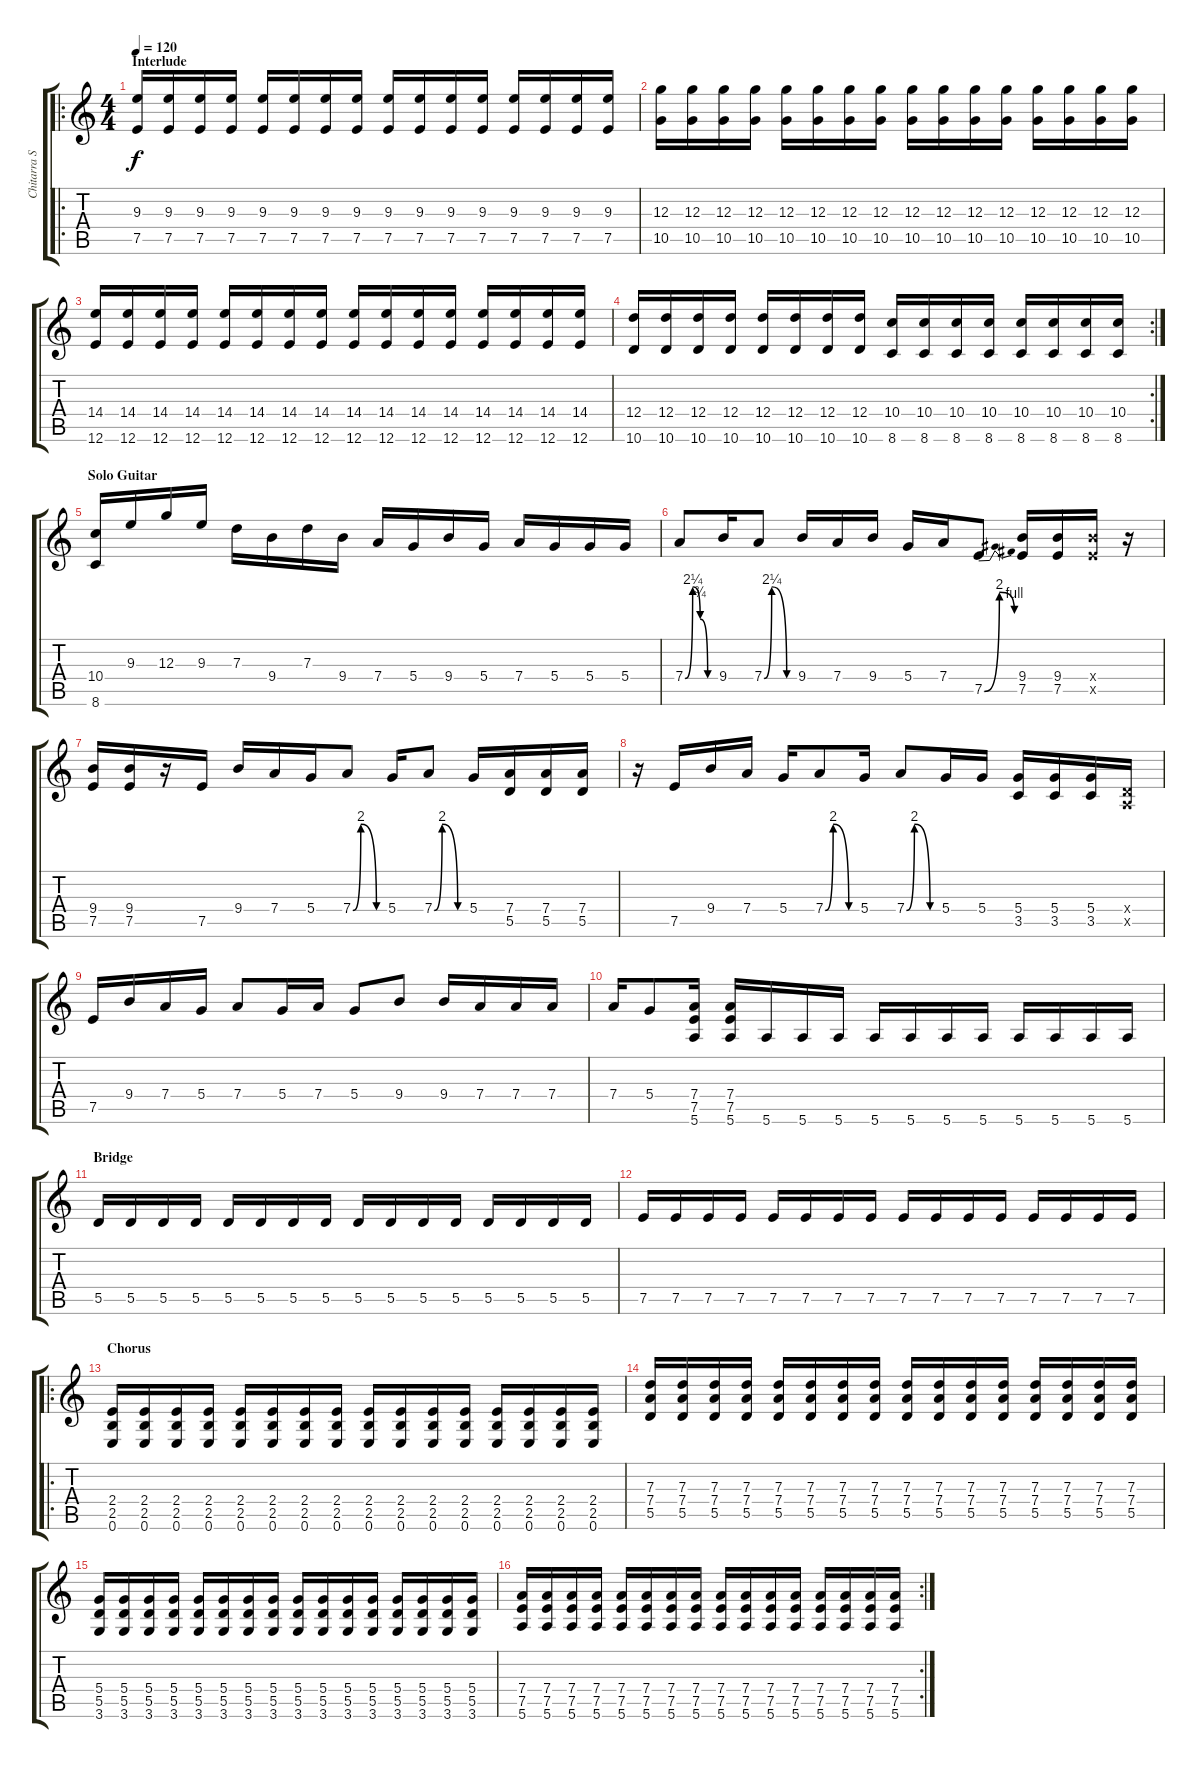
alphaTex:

\track ("Chitarra Solista" "Chitarra S") {instrument distortionguitar}
\staff {score tabs}
\tuning (E4 B3 G3 D3 A2 E2) {hide}
\ro
\ts (4 4)
\section ("" "Interlude")
\tempo 120
\clef g2
\ks c
(9.3 7.5).16{dy f volume 10 balance 10 instrument distortionguitar} (9.3 7.5).16 (9.3 7.5).16 (9.3 7.5).16 (9.3 7.5).16 (9.3 7.5).16 (9.3 7.5).16 (9.3 7.5).16 (9.3 7.5).16 (9.3 7.5).16 (9.3 7.5).16 (9.3 7.5).16 (9.3 7.5).16 (9.3 7.5).16 (9.3 7.5).16 (9.3 7.5).16 |
(12.3 10.5).16 (12.3 10.5).16 (12.3 10.5).16 (12.3 10.5).16 (12.3 10.5).16 (12.3 10.5).16 (12.3 10.5).16 (12.3 10.5).16 (12.3 10.5).16 (12.3 10.5).16 (12.3 10.5).16 (12.3 10.5).16 (12.3 10.5).16 (12.3 10.5).16 (12.3 10.5).16 (12.3 10.5).16 |
(14.4 12.6).16 (14.4 12.6).16 (14.4 12.6).16 (14.4 12.6).16 (14.4 12.6).16 (14.4 12.6).16 (14.4 12.6).16 (14.4 12.6).16 (14.4 12.6).16 (14.4 12.6).16 (14.4 12.6).16 (14.4 12.6).16 (14.4 12.6).16 (14.4 12.6).16 (14.4 12.6).16 (14.4 12.6).16 |
\rc 2
(12.4 10.6).16 (12.4 10.6).16 (12.4 10.6).16 (12.4 10.6).16 (12.4 10.6).16 (12.4 10.6).16 (12.4 10.6).16 (12.4 10.6).16 (10.4 8.6).16 (10.4 8.6).16 (10.4 8.6).16 (10.4 8.6).16 (10.4 8.6).16 (10.4 8.6).16 (10.4 8.6).16 (10.4 8.6).16 |
\section ("" "Solo Guitar")
(10.4 8.6).16{volume 14 instrument overdrivenguitar} 9.3.16 12.3.16 9.3.16 7.3.16 9.4.16 7.3.16 9.4.16 7.4.16 5.4.16 9.4.16 5.4.16 7.4.16 5.4.16 5.4.16 5.4.16 |
7.4{be (custom 0 0 15 9 30 3 45 0 60 0)}.8 9.4.16 7.4{be (custom 0 0 15 9 45 0 60 0)}.8 9.4.16 7.4.16 9.4.16 5.4.16 7.4.16 7.5{be (bendrelease 0 0 30 8 30 8 60 4)}.8 (9.4 7.5).16 (9.4 7.5).16 (9.4{x} 7.5{x}).16 r.16 |
(9.4 7.5).16 (9.4 7.5).16 r.16 7.5.16 9.4.16 7.4.16 5.4.16 7.4{be (custom 0 0 15 8 45 0 60 0)}.8 5.4.16 7.4{be (custom 0 0 15 8 45 0 60 0)}.8 5.4.16 (7.4 5.5).16 (7.4 5.5).16 (7.4 5.5).16 |
r.16 7.5.16 9.4.16 7.4.16 5.4.16 7.4{be (custom 0 0 15 8 45 0 60 0)}.8 5.4.16 7.4{be (custom 0 0 15 8 45 0 60 0)}.8 5.4.16 5.4.16 (5.4 3.5).16 (5.4 3.5).16 (5.4 3.5).16 (0.4{x} 0.5{x}).16 |
7.5.16 9.4.16 7.4.16 5.4.16 7.4.8 5.4.16 7.4.16 5.4.8 9.4.8 9.4.16 7.4.16 7.4.16 7.4.16 |
7.4.16 5.4.8 (7.4 7.5 5.6).16 (7.4 7.5 5.6).16 5.6.16 5.6.16 5.6.16 5.6.16 5.6.16 5.6.16 5.6.16 5.6.16 5.6.16 5.6.16 5.6.16 |
\section ("" "Bridge")
5.5.16 5.5.16 5.5.16 5.5.16 5.5.16 5.5.16 5.5.16 5.5.16 5.5.16 5.5.16 5.5.16 5.5.16 5.5.16 5.5.16 5.5.16 5.5.16 |
7.5.16 7.5.16 7.5.16 7.5.16 7.5.16 7.5.16 7.5.16 7.5.16 7.5.16 7.5.16 7.5.16 7.5.16 7.5.16 7.5.16 7.5.16 7.5.16 |
\ro
\section ("" "Chorus")
(2.4 2.5 0.6).16{volume 12 instrument distortionguitar} (2.4 2.5 0.6).16 (2.4 2.5 0.6).16 (2.4 2.5 0.6).16 (2.4 2.5 0.6).16 (2.4 2.5 0.6).16 (2.4 2.5 0.6).16 (2.4 2.5 0.6).16 (2.4 2.5 0.6).16 (2.4 2.5 0.6).16 (2.4 2.5 0.6).16 (2.4 2.5 0.6).16 (2.4 2.5 0.6).16 (2.4 2.5 0.6).16 (2.4 2.5 0.6).16 (2.4 2.5 0.6).16 |
(7.3 7.4 5.5).16 (7.3 7.4 5.5).16 (7.3 7.4 5.5).16 (7.3 7.4 5.5).16 (7.3 7.4 5.5).16 (7.3 7.4 5.5).16 (7.3 7.4 5.5).16 (7.3 7.4 5.5).16 (7.3 7.4 5.5).16 (7.3 7.4 5.5).16 (7.3 7.4 5.5).16 (7.3 7.4 5.5).16 (7.3 7.4 5.5).16 (7.3 7.4 5.5).16 (7.3 7.4 5.5).16 (7.3 7.4 5.5).16 |
(5.4 5.5 3.6).16 (5.4 5.5 3.6).16 (5.4 5.5 3.6).16 (5.4 5.5 3.6).16 (5.4 5.5 3.6).16 (5.4 5.5 3.6).16 (5.4 5.5 3.6).16 (5.4 5.5 3.6).16 (5.4 5.5 3.6).16 (5.4 5.5 3.6).16 (5.4 5.5 3.6).16 (5.4 5.5 3.6).16 (5.4 5.5 3.6).16 (5.4 5.5 3.6).16 (5.4 5.5 3.6).16 (5.4 5.5 3.6).16 |
\rc 2
(7.4 7.5 5.6).16 (7.4 7.5 5.6).16 (7.4 7.5 5.6).16 (7.4 7.5 5.6).16 (7.4 7.5 5.6).16 (7.4 7.5 5.6).16 (7.4 7.5 5.6).16 (7.4 7.5 5.6).16 (7.4 7.5 5.6).16 (7.4 7.5 5.6).16 (7.4 7.5 5.6).16 (7.4 7.5 5.6).16 (7.4 7.5 5.6).16 (7.4 7.5 5.6).16 (7.4 7.5 5.6).16 (7.4 7.5 5.6).16
